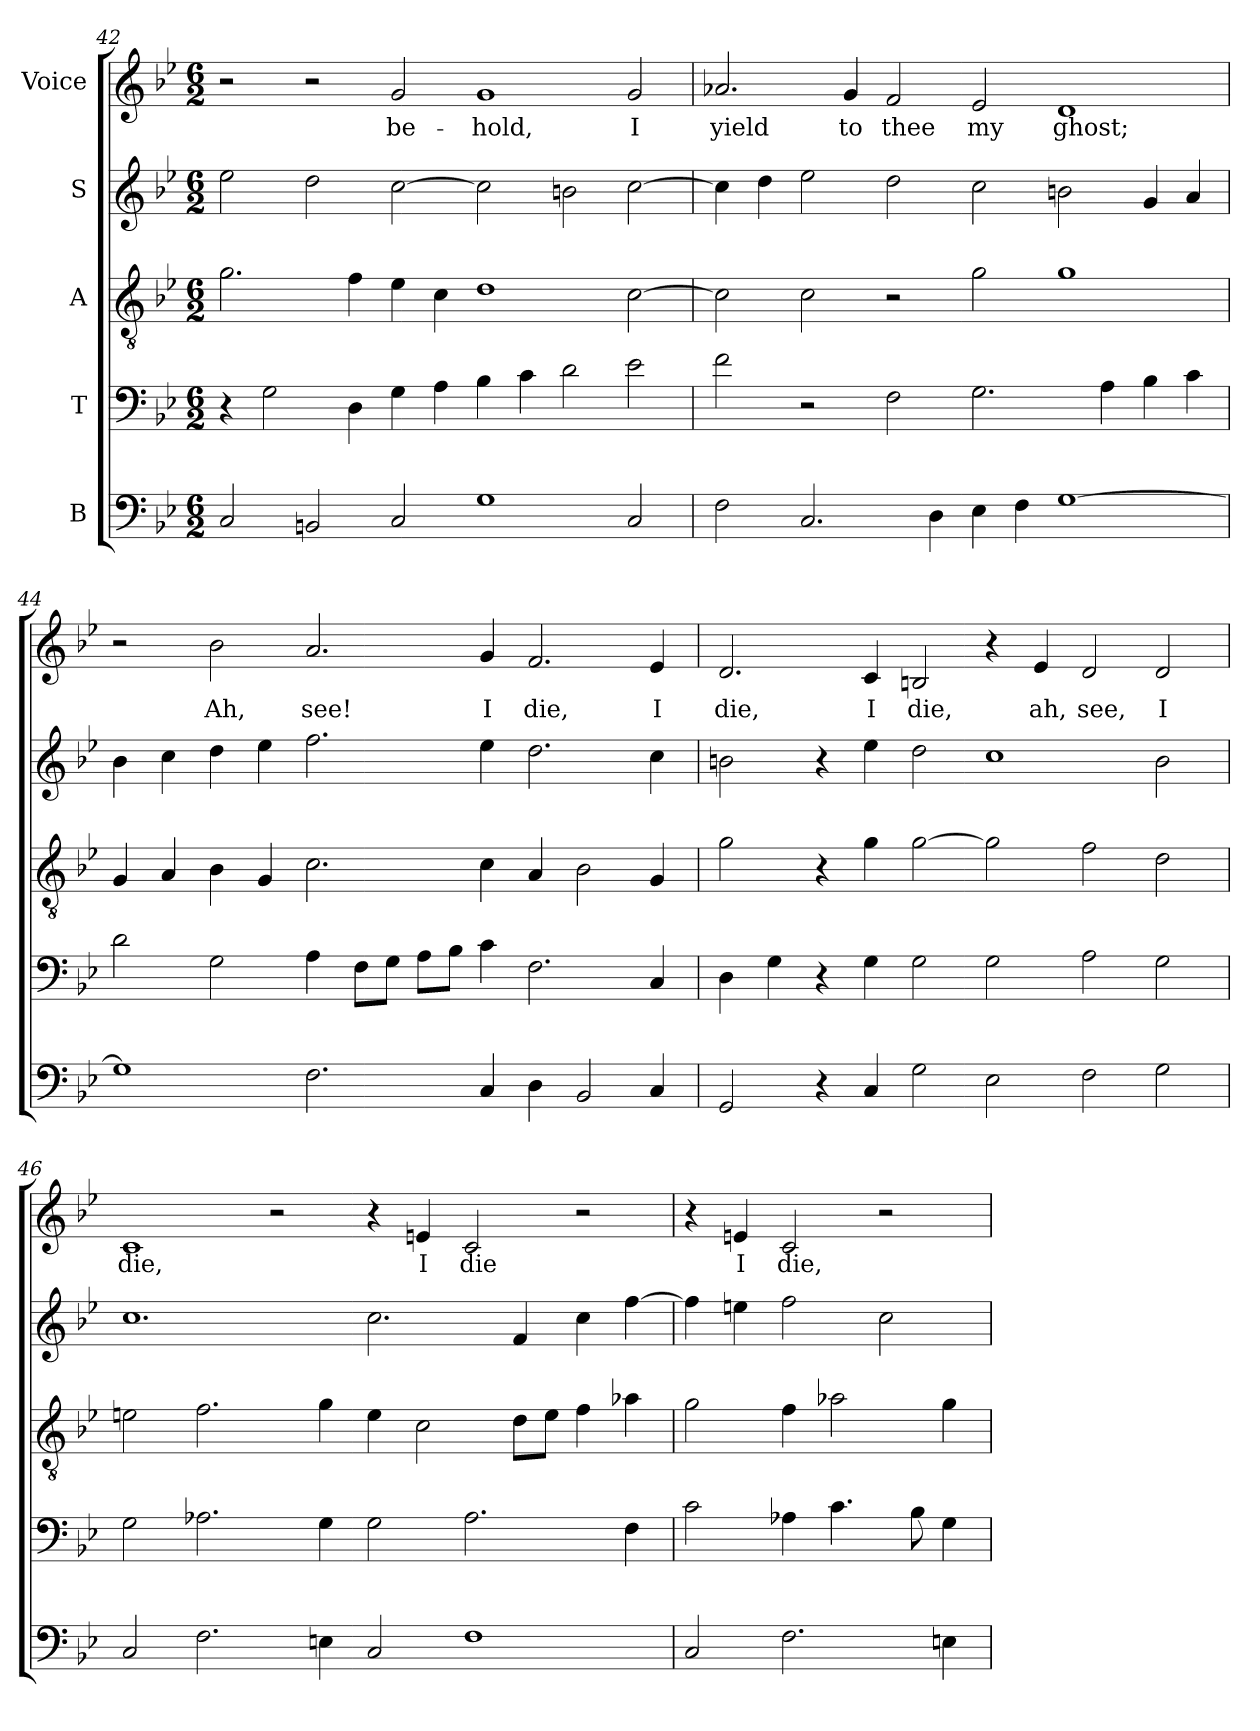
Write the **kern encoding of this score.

**kern	**kern	**kern	**kern	**kern	**text
*part5	*part4	*part3	*part2	*part1	*part1
*staff5	*staff4	*staff3	*staff2	*staff1	*staff1
*I"B	*I"T	*I"A	*I"S	*I"Voice	*
*clefF4	*clefF4	*clefGv2	*clefG2	*clefG2	*
*k[b-e-]	*k[b-e-]	*k[b-e-]	*k[b-e-]	*k[b-e-]	*
*B-:	*B-:	*B-:	*B-:	*B-:	*
*M6/2	*M6/2	*M6/2	*M6/2	*M6/2	*
=42	=42	=42	=42	=42	=42
2C/	4r	2.g\	2ee-\	2r	.
.	2G\	.	.	.	.
2BBn/	.	.	2dd\	2r	.
.	4D\	4f\	.	.	.
!	!	!	!	!	!LO:LY:b
2C/	4G\	4e-\	[2cc\	2g/	be-
.	4A\	4c\	.	.	.
!	!	!	!	!	!LO:LY:b
1G	4B-\	1d	2cc\]	1g	-hold,
.	4c\	.	.	.	.
.	2d\	.	2bn\	.	.
!	!	!	!	!	!LO:LY:b
2C/	2e-\	[2c\	[2cc\	2g/	I
!!LO:LB:g=z
=43	=43	=43	=43	=43	=43
!	!	!	!	!	!LO:LY:b
2F\	2f\	2c\]	4cc\]	2.a-X/	yield
.	.	.	4dd\	.	.
2.C/	2r	2c\	2ee-\	.	.
!	!	!	!	!	!LO:LY:b
.	.	.	.	4g/	to
!	!	!	!	!	!LO:LY:b
.	2F\	2r	2dd\	2f/	thee
4D\	.	.	.	.	.
!	!	!	!	!	!LO:LY:b
4E-\	2.G\	2g\	2cc\	2e-/	my
4F\	.	.	.	.	.
!	!	!	!	!	!LO:LY:b
[1G	.	1g	2bn\	1d	ghost;
.	4A\	.	.	.	.
.	4B-\	.	4g/	.	.
.	4c\	.	4a/	.	.
=44	=44	=44	=44	=44	=44
1G]	2d\	4G/	4b-\	2r	.
.	.	4A/	4cc\	.	.
!	!	!	!	!	!LO:LY:b
.	2G\	4B-\	4dd\	2b-\	Ah,
.	.	4G/	4ee-\	.	.
!	!	!	!	!	!LO:LY:b
2.F\	4A\	2.c\	2.ff\	2.a/	see!
.	8F\L	.	.	.	.
.	8G\J	.	.	.	.
.	8A\L	.	.	.	.
.	8B-\J	.	.	.	.
!	!	!	!	!	!LO:LY:b
4C/	4c\	4c\	4ee-\	4g/	I
!	!	!	!	!	!LO:LY:b
4D\	2.F\	4A/	2.dd\	2.f/	die,
2BB-/	.	2B-\	.	.	.
!	!	!	!	!	!LO:LY:b
4C/	4C/	4G/	4cc\	4e-/	I
=45	=45	=45	=45	=45	=45
!	!	!	!	!	!LO:LY:b
2GG/	4D\	2g\	2bn\	2.d/	die,
.	4G\	.	.	.	.
4r	4r	4r	4r	.	.
!	!	!	!	!	!LO:LY:b
4C/	4G\	4g\	4ee-\	4c/	I
!	!	!	!	!	!LO:LY:b
2G\	2G\	[2g\	2dd\	2Bn/	die,
2E-\	2G\	2g\]	1cc	4r	.
!	!	!	!	!	!LO:LY:b
.	.	.	.	4e-/	ah,
!	!	!	!	!	!LO:LY:b
2F\	2A\	2f\	.	2d/	see,
!	!	!	!	!	!LO:LY:b
2G\	2G\	2d\	2b\	2d/	I
!!LO:LB:g=z
=46	=46	=46	=46	=46	=46
!	!	!	!	!	!LO:LY:b
2C/	2G\	2en\	1.cc	1c	die,
2.F\	2.A-X\	2.f\	.	.	.
.	.	.	.	2r	.
4En\	4G\	4g\	.	.	.
2C/	2G\	4e\	2.cc\	4r	.
!	!	!	!	!	!LO:LY:b
.	.	2c\	.	4en/	I
!	!	!	!	!	!LO:LY:b
1F	2.A-\	.	.	2c/	die
.	.	8d\L	4f/	.	.
.	.	8e\J	.	.	.
.	.	4f\	4cc\	2r	.
.	4F\	4a-X\	[4ff\	.	.
=47	=47	=47	=47	=47	=47
2C/	2c\	2g\	4ff\]	4r	.
!	!	!	!	!	!LO:LY:b
.	.	.	4een\	4en/	I
!	!	!	!	!	!LO:LY:b
2.F\	4A-X\	4f\	2ff\	2c/	die,
.	4.c\	2a-X\	.	.	.
.	.	.	2cc\	2r	.
.	8B-\	.	.	.	.
4En\	4G\	4g\	.	.	.
=	=	=	=	=	=
*-	*-	*-	*-	*-	*-
